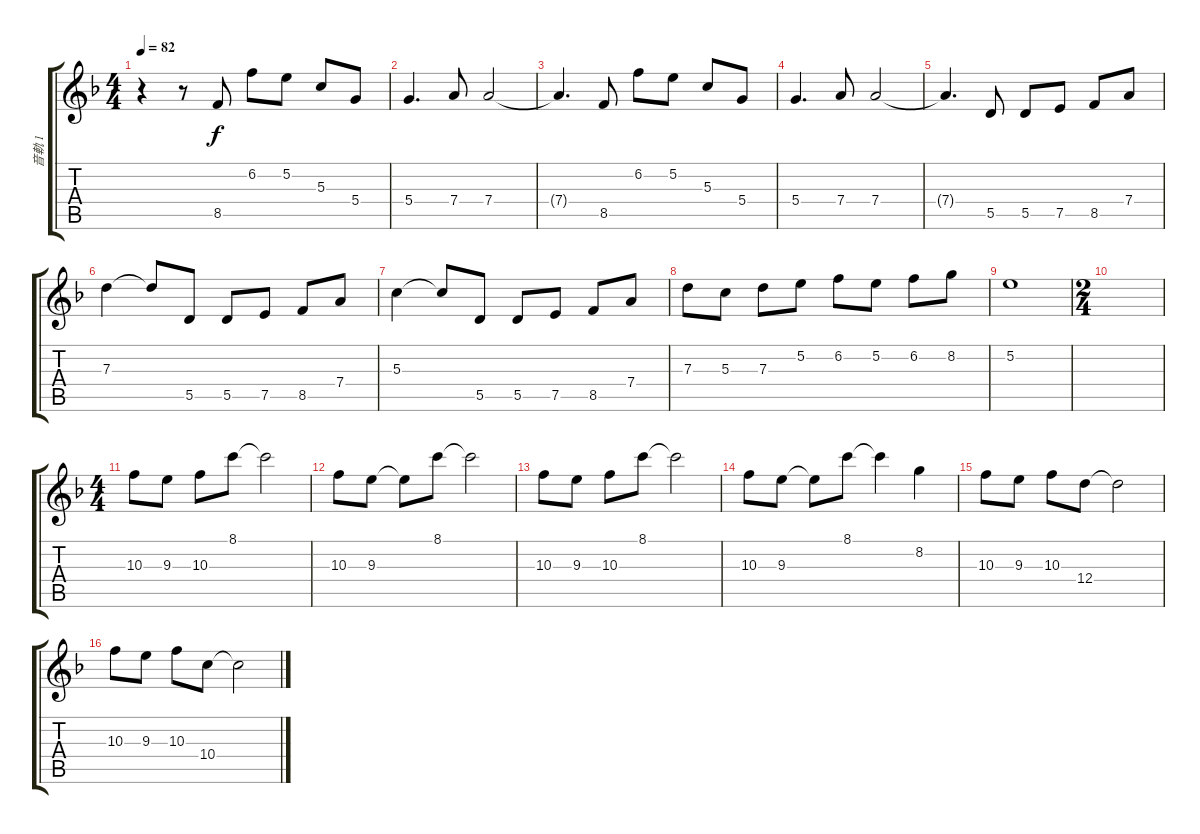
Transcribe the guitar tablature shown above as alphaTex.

\track ("音軌 1" "音軌 1") {instrument electricguitarjazz}
\staff {score tabs}
\tuning (E4 B3 G3 D3 A2 E2) {hide}
\ts (4 4)
\tempo 82
\clef g2
\ks f
r.4{dy f instrument electricguitarjazz} r.8 8.5.8{instrument overdrivenguitar} 6.2.8 5.2.8 5.3.8 5.4.8 |
5.4.4{d} 7.4.8 7.4.2 |
7.4{t}.4{d} 8.5.8 6.2.8 5.2.8 5.3.8 5.4.8 |
5.4.4{d} 7.4.8 7.4.2 |
7.4{t}.4{d} 5.5.8 5.5.8 7.5.8 8.5.8 7.4.8 |
7.3.4 7.3{t}.8 5.5.8 5.5.8 7.5.8 8.5.8 7.4.8 |
5.3.4 5.3{t}.8 5.5.8 5.5.8 7.5.8 8.5.8 7.4.8 |
7.3.8 5.3.8 7.3.8 5.2.8 6.2.8 5.2.8 6.2.8 8.2.8 |
5.2.1 |
\ts (2 4)
|
\ts (4 4)
10.3.8{instrument electricguitarjazz} 9.3.8 10.3.8 8.1.8 8.1{t}.2 |
10.3.8 9.3.8 9.3{t}.8 8.1.8 8.1{t}.2 |
10.3.8 9.3.8 10.3.8 8.1.8 8.1{t}.2 |
10.3.8 9.3.8 9.3{t}.8 8.1.8 8.1{t}.4 8.2.4 |
10.3.8 9.3.8 10.3.8 12.4.8 12.4{t}.2 |
10.3.8 9.3.8 10.3.8 10.4.8 10.4{t}.2
